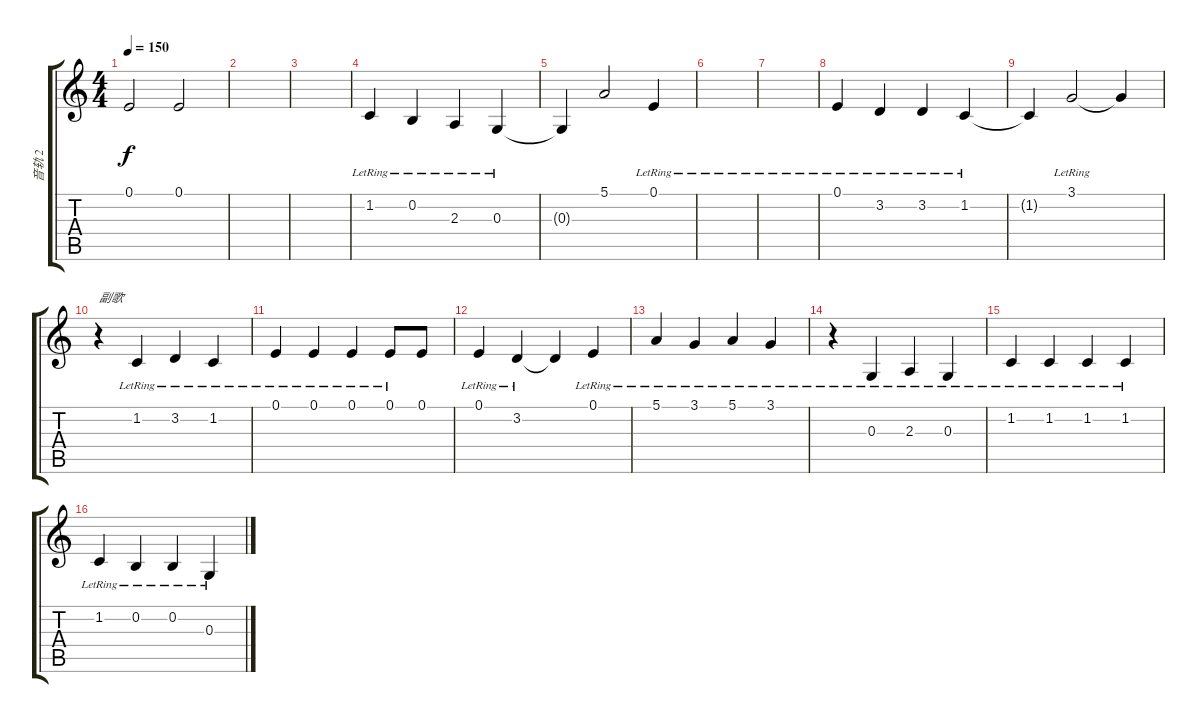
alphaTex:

\track ("音轨 2" "音轨 2") {instrument acousticgrandpiano}
\staff {score tabs}
\tuning (E4 B3 G3 D3 A2 E2) {hide}
\ts (4 4)
\tempo 150
\clef g2
\ks c
0.1.2{dy f} 0.1.2 |
|
|
1.2{lr}.4 0.2{lr}.4 2.3{lr}.4 0.3{lr}.4 |
0.3{t}.4 5.1.2 0.1{lr}.4 |
|
|
0.1{lr}.4 3.2{lr}.4 3.2{lr}.4 1.2{lr}.4 |
1.2{t}.4 3.1{lr}.2 3.1{t}.4 |
r.4{txt "副歌"} 1.2{lr}.4 3.2{lr}.4 1.2{lr}.4 |
0.1{lr}.4 0.1{lr}.4 0.1{lr}.4 0.1{lr}.8 0.1.8 |
0.1{lr}.4 3.2{lr}.4 3.2{t}.4 0.1{lr}.4 |
5.1{lr}.4 3.1{lr}.4 5.1{lr}.4 3.1{lr}.4 |
r.4 0.3{lr}.4 2.3{lr}.4 0.3{lr}.4 |
1.2{lr}.4 1.2{lr}.4 1.2{lr}.4 1.2{lr}.4 |
1.2{lr}.4 0.2{lr}.4 0.2{lr}.4 0.3{lr}.4
